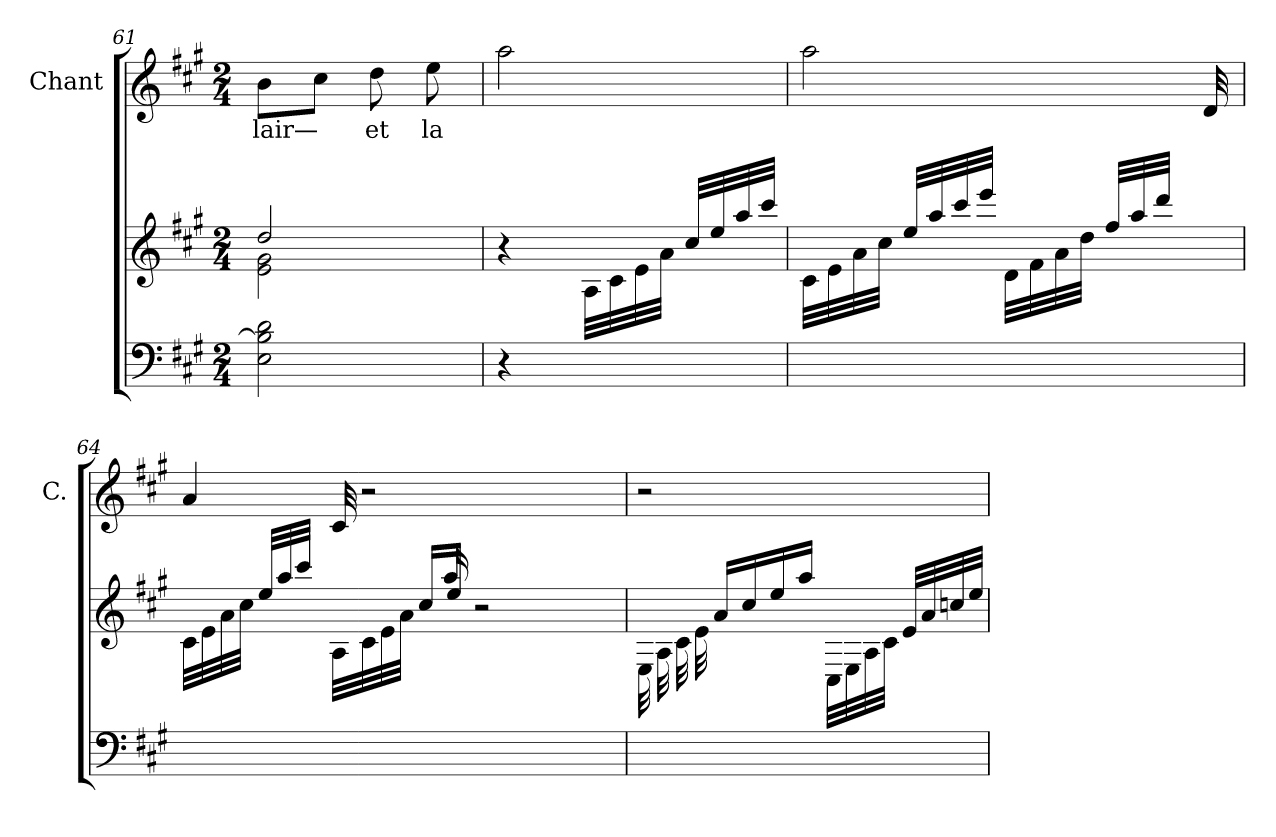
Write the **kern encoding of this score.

**kern	**kern	**kern	**text
*part3	*part2	*part1	*part1
*staff3	*staff2	*staff1	*staff1
*	*	*I"Chant	*
*	*	*I'C.	*
*clefF4	*clefG2	*clefG2	*
*k[f#c#g#]	*k[f#c#g#]	*k[f#c#g#]	*
*M2/4	*M2/4	*M2/4	*
=61	=61	=61	=61
*	*^	*	*
2Ei\ 2di\ 2Bi]\	2ddj/	2eZ\ 2g#Z\	8bj\L	lair—
.	.	.	8cc#j\J	.
.	.	.	8ddj\	et
.	.	.	8eej\	la
*	*v	*v	*	*
!!LO:LB:g=z
=62	=62	=62	=62
4r	4r	2aaj\	.
4ryy	32Aj\LLL	.	.
.	32c#j\	.	.
.	32ej\	.	.
.	32aj\JJJ	.	.
.	32cc#j/LLL	.	.
.	32eej/	.	.
.	32aaj/	.	.
.	32ccc#j/JJJ	.	.
=63	=63	=63	=63
2ryy	32c#j\LLL	2aaj\	.
.	32ej\	.	.
.	32aj\	.	.
.	32cc#j\JJJ	.	.
.	32eej/LLL	.	.
.	32aaj/	.	.
.	32ccc#j/	.	.
.	32eeej/JJJ	.	.
.	32dj\LLL	.	.
.	32f#j\	.	.
.	32aj\	.	.
.	32ddj\JJJ	.	.
.	32ff#j/LLL	.	.
.	32aaj/	.	.
.	32dddj/JJJ	.	.
.	32ryy	.	.
32ryy	32ryy	32dV/	.
!!LO:LB:g=z
=64	=64	=64	=64
*	*^	*	*
8ryy	32c#j\LLL	32ryy	4aj/	.
.	32ej\	32ryy	.	.
.	32aj\	32ryy	.	.
.	32cc#j\JJJ	32ryy	.	.
2ryy	32eej/LLL	32ryy	.	.
.	32aaj/	32ryy	.	.
.	32ccc#j/JJJ	32ryy	.	.
.	32ryy	32ryy	.	.
.	32Aj\LLL	32ryy	32c#j/	.
.	32c#j\	32ryy	2r	.
.	32ej\	32ryy	.	.
.	32aj\JJJ	32ryy	.	.
.	16cc#j/LL	16ryy	.	.
.	16eej/JJ	16aai/	.	.
.	2ryy	2r	.	.
4.ryy	.	.	.	.
.	.	.	8..ryy	.
*	*v	*v	*	*
=65	=65	=65	=65
8ryy	32Ej\	2r	.
.	32Aj\	.	.
.	32c#j\	.	.
.	32ej\	.	.
2ryy	16aj/LL	.	.
.	16cc#j/	.	.
.	16eej/	.	.
.	16aaj/JJ	.	.
.	32C#j\LLL	.	.
.	32Ej\	.	.
.	32Aj\	.	.
.	32c#j\JJJ	.	.
.	32eV/LLL	8ryy	.
.	32aV/	.	.
.	32ccV/	.	.
.	32eeV/JJJ	.	.
=	=	=	=
*-	*-	*-	*-
